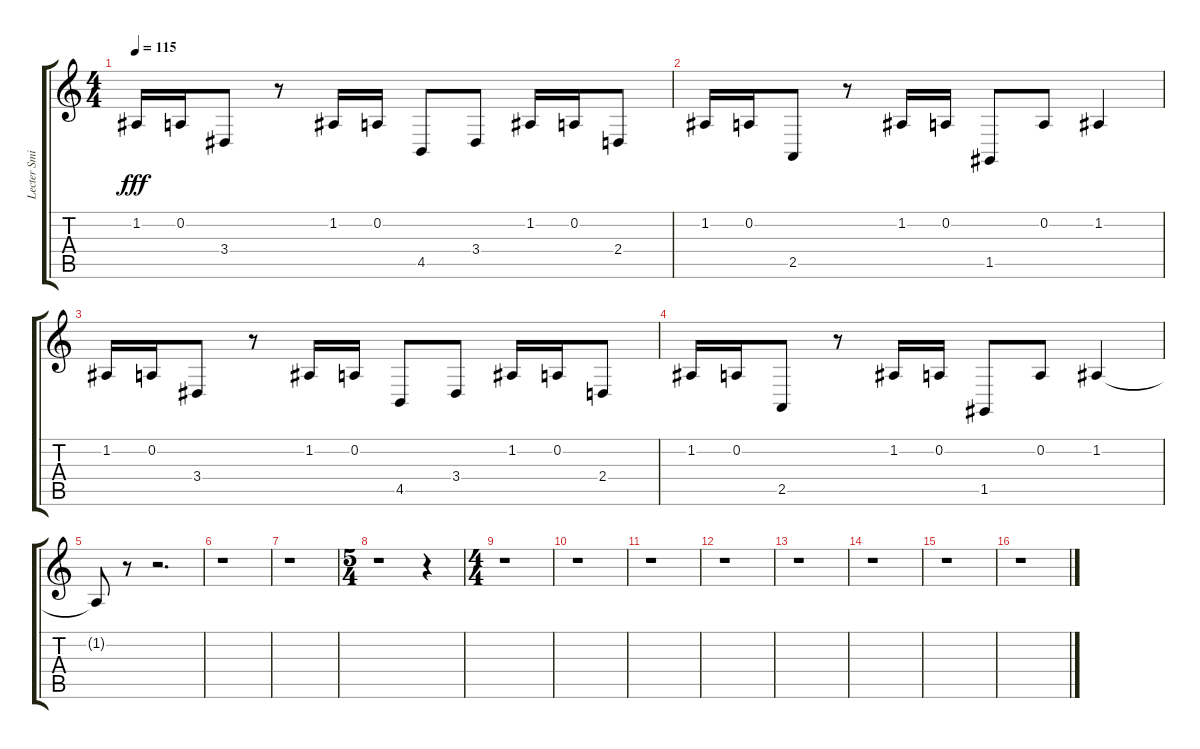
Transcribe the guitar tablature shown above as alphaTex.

\track ("Lecter Smith" "Lecter Smi") {instrument synthbrass2}
\staff {score tabs}
\tuning (D4 A3 F3 C3 G2 D2) {hide}
\ts (4 4)
\tempo 115
\clef g2
\ks c
1.2.16{dy fff} 0.2.16 3.4.8 r.8 1.2.16 0.2.16 4.5.8 3.4.8 1.2.16 0.2.16 2.4.8 |
1.2.16 0.2.16 2.5.8 r.8 1.2.16 0.2.16 1.5.8 0.2.8 1.2.4 |
1.2.16 0.2.16 3.4.8 r.8 1.2.16 0.2.16 4.5.8 3.4.8 1.2.16 0.2.16 2.4.8 |
1.2.16 0.2.16 2.5.8 r.8 1.2.16 0.2.16 1.5.8 0.2.8 1.2.4 |
1.2{t}.8 r.8 r.2{d} |
r.1 |
r.1 |
\ts (5 4)
r.1 r.4 |
\ts (4 4)
r.1 |
r.1 |
r.1 |
r.1 |
r.1 |
r.1 |
r.1 |
r.1
